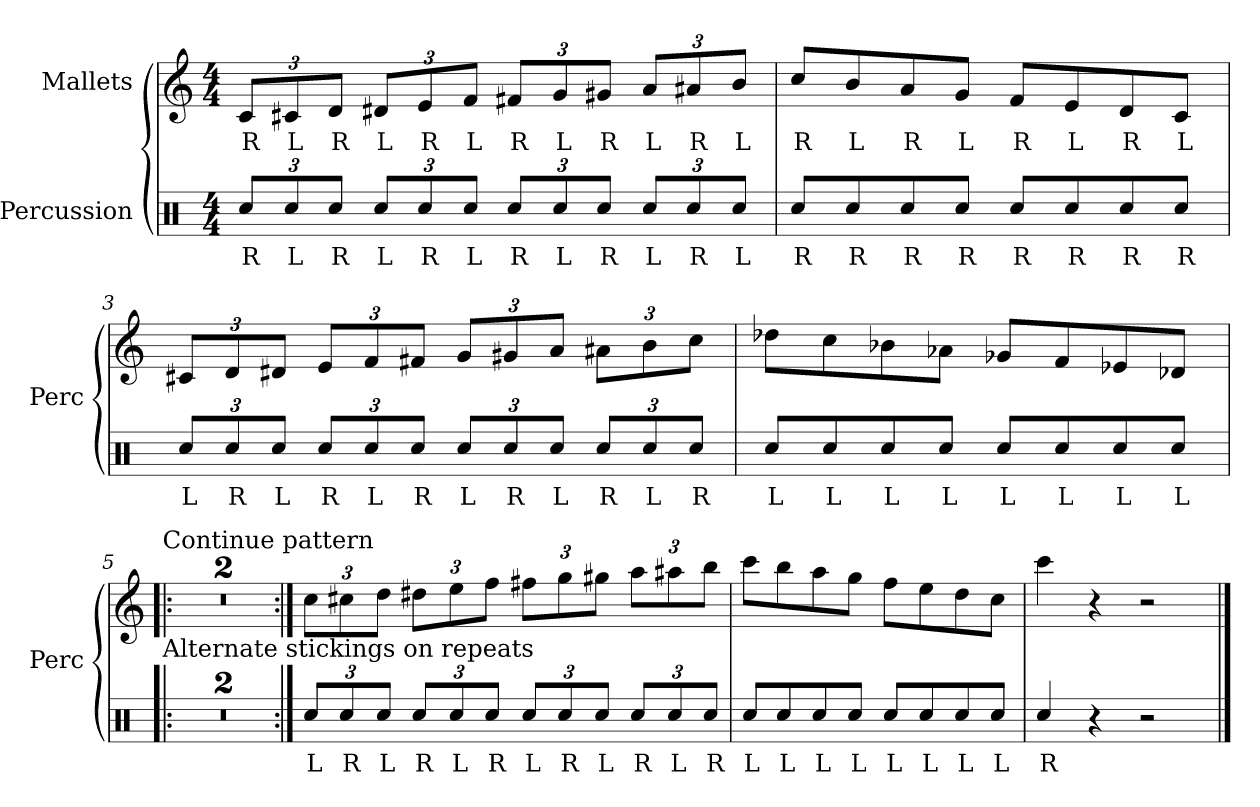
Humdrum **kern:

**kern	**text	**kern	**text
*part2	*part2	*part1	*part1
*staff2	*staff2	*staff1	*staff1
*I"Percussion	*	*I"Mallets	*
*I'Perc	*	*	*
*clefX	*	*clefG2	*
*k[]	*	*k[]	*
*C:	*	*C:	*
*M4/4	*	*M4/4	*
=1	=1	=1	=1
!	!LO:LY:b	!	!LO:LY:b
12Rcc/L	R	12c/L	R
!	!LO:LY:b	!	!LO:LY:b
12Rcc/	L	12c#X/	L
!	!LO:LY:b	!	!LO:LY:b
12Rcc/J	R	12d/J	R
!	!LO:LY:b	!	!LO:LY:b
12Rcc/L	L	12d#X/L	L
!	!LO:LY:b	!	!LO:LY:b
12Rcc/	R	12e/	R
!	!LO:LY:b	!	!LO:LY:b
12Rcc/J	L	12f/J	L
!	!LO:LY:b	!	!LO:LY:b
12Rcc/L	R	12f#X/L	R
!	!LO:LY:b	!	!LO:LY:b
12Rcc/	L	12g/	L
!	!LO:LY:b	!	!LO:LY:b
12Rcc/J	R	12g#X/J	R
!	!LO:LY:b	!	!LO:LY:b
12Rcc/L	L	12a/L	L
!	!LO:LY:b	!	!LO:LY:b
12Rcc/	R	12a#X/	R
!	!LO:LY:b	!	!LO:LY:b
12Rcc/J	L	12b/J	L
=2	=2	=2	=2
!	!LO:LY:b	!	!LO:LY:b
8Rcc/L	R	8cc/L	R
!	!LO:LY:b	!	!LO:LY:b
8Rcc/	R	8b/	L
!	!LO:LY:b	!	!LO:LY:b
8Rcc/	R	8a/	R
!	!LO:LY:b	!	!LO:LY:b
8Rcc/J	R	8g/J	L
!	!LO:LY:b	!	!LO:LY:b
8Rcc/L	R	8f/L	R
!	!LO:LY:b	!	!LO:LY:b
8Rcc/	R	8e/	L
!	!LO:LY:b	!	!LO:LY:b
8Rcc/	R	8d/	R
!	!LO:LY:b	!	!LO:LY:b
8Rcc/J	R	8c/J	L
!!LO:LB:g=z
=3	=3	=3	=3
!	!LO:LY:b	!	!
12Rcc/L	L	12c#X/L	.
!	!LO:LY:b	!	!
12Rcc/	R	12d/	.
!	!LO:LY:b	!	!
12Rcc/J	L	12d#X/J	.
!	!LO:LY:b	!	!
12Rcc/L	R	12e/L	.
!	!LO:LY:b	!	!
12Rcc/	L	12f/	.
!	!LO:LY:b	!	!
12Rcc/J	R	12f#X/J	.
!	!LO:LY:b	!	!
12Rcc/L	L	12g/L	.
!	!LO:LY:b	!	!
12Rcc/	R	12g#X/	.
!	!LO:LY:b	!	!
12Rcc/J	L	12a/J	.
!	!LO:LY:b	!	!
12Rcc/L	R	12a#X\L	.
!	!LO:LY:b	!	!
12Rcc/	L	12b\	.
!	!LO:LY:b	!	!
12Rcc/J	R	12cc\J	.
=4	=4	=4	=4
!	!LO:LY:b	!	!
8Rcc/L	L	8dd-X\L	.
!	!LO:LY:b	!	!
8Rcc/	L	8cc\	.
!	!LO:LY:b	!	!
8Rcc/	L	8b-X\	.
!	!LO:LY:b	!	!
8Rcc/J	L	8a-X\J	.
!	!LO:LY:b	!	!
8Rcc/L	L	8g-X/L	.
!	!LO:LY:b	!	!
8Rcc/	L	8f/	.
!	!LO:LY:b	!	!
8Rcc/	L	8e-X/	.
!	!LO:LY:b	!	!
8Rcc/J	L	8d-X/J	.
!!LO:LB:g=z
=5!|:	=5!|:	=5!|:	=5!|:
!	!	!LO:TX:a:t=Continue pattern	!
!LO:TX:a:t=Alternate stickings on repeats	!	!	!
1r	.	1r	.
=6	=6	=6	=6
1r	.	1r	.
!!LO:LB:g=z
=7:|!	=7:|!	=7:|!	=7:|!
!	!LO:LY:b	!	!
12Rcc/L	L	12cc\L	.
!	!LO:LY:b	!	!
12Rcc/	R	12cc#X\	.
!	!LO:LY:b	!	!
12Rcc/J	L	12dd\J	.
!	!LO:LY:b	!	!
12Rcc/L	R	12dd#X\L	.
!	!LO:LY:b	!	!
12Rcc/	L	12ee\	.
!	!LO:LY:b	!	!
12Rcc/J	R	12ff\J	.
!	!LO:LY:b	!	!
12Rcc/L	L	12ff#X\L	.
!	!LO:LY:b	!	!
12Rcc/	R	12gg\	.
!	!LO:LY:b	!	!
12Rcc/J	L	12gg#X\J	.
!	!LO:LY:b	!	!
12Rcc/L	R	12aa\L	.
!	!LO:LY:b	!	!
12Rcc/	L	12aa#X\	.
!	!LO:LY:b	!	!
12Rcc/J	R	12bb\J	.
=8	=8	=8	=8
!	!LO:LY:b	!	!
8Rcc/L	L	8ccc\L	.
!	!LO:LY:b	!	!
8Rcc/	L	8bb\	.
!	!LO:LY:b	!	!
8Rcc/	L	8aa\	.
!	!LO:LY:b	!	!
8Rcc/J	L	8gg\J	.
!	!LO:LY:b	!	!
8Rcc/L	L	8ff\L	.
!	!LO:LY:b	!	!
8Rcc/	L	8ee\	.
!	!LO:LY:b	!	!
8Rcc/	L	8dd\	.
!	!LO:LY:b	!	!
8Rcc/J	L	8cc\J	.
=9	=9	=9	=9
!	!LO:LY:b	!	!
4Rcc/	R	4ccc\	.
4r	.	4r	.
2r	.	2r	.
==	==	==	==
*-	*-	*-	*-
